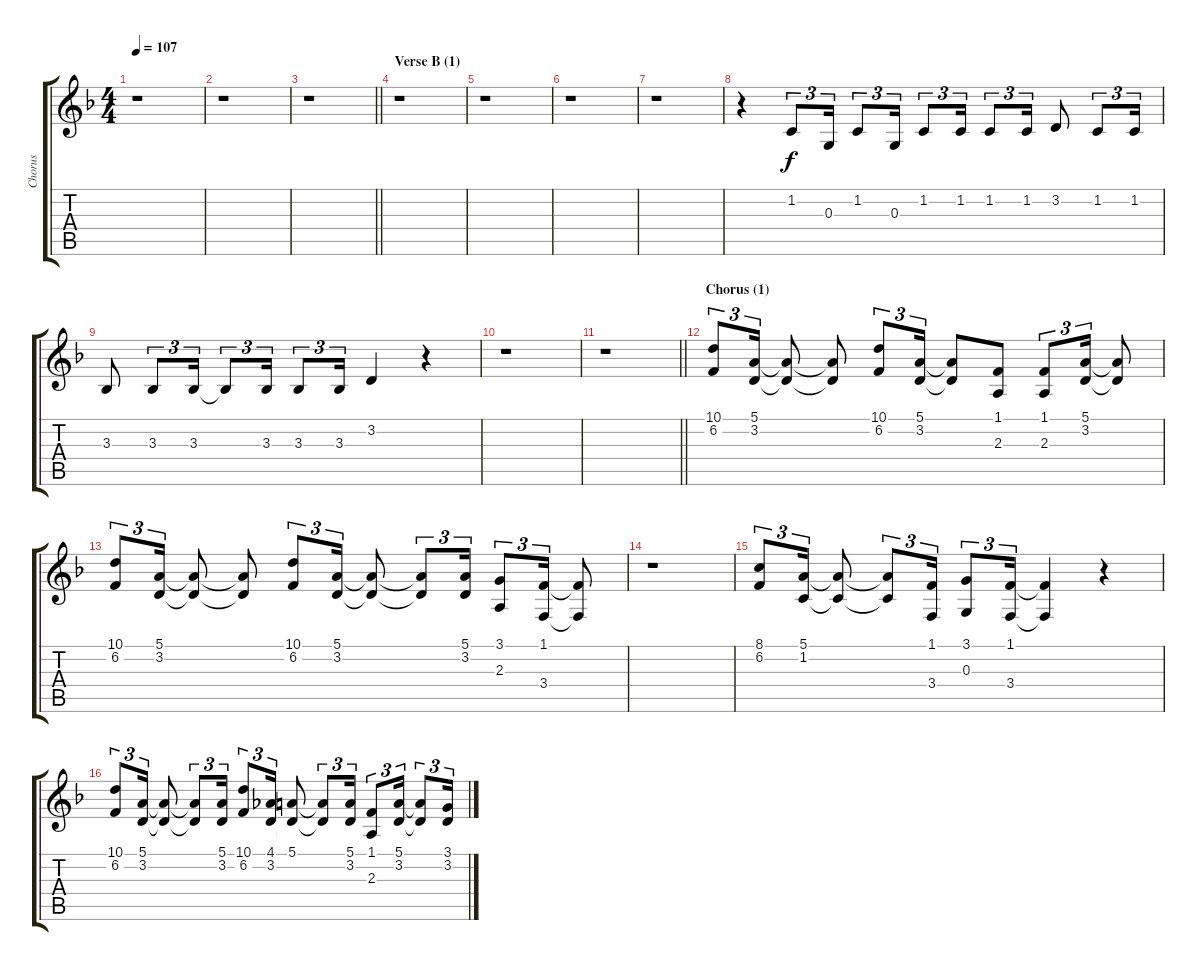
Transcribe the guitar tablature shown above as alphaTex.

\track ("Chorus" "Chorus") {instrument sopranosax}
\staff {score tabs}
\tuning (E4 B3 G3 D3 A2 E2) {hide}
\ts (4 4)
\tempo 107
\clef g2
\ks dminor
r.1{dy f} |
r.1 |
\barLineRight lightlight
r.1 |
\section ("" "Verse B (1)")
r.1 |
r.1 |
r.1 |
r.1 |
r.4 1.2.8{tu (3 2)} 0.3.16{tu (3 2)} 1.2.8{tu (3 2)} 0.3.16{tu (3 2)} 1.2.8{tu (3 2)} 1.2.16{tu (3 2)} 1.2.8{tu (3 2)} 1.2.16{tu (3 2)} 3.2.8 1.2.8{tu (3 2)} 1.2.16{tu (3 2)} |
3.3.8 3.3.8{tu (3 2)} 3.3.16{tu (3 2)} 3.3{t}.8{tu (3 2)} 3.3.16{tu (3 2)} 3.3.8{tu (3 2)} 3.3.16{tu (3 2)} 3.2.4 r.4 |
r.1 |
\barLineRight lightlight
r.1 |
\section ("" "Chorus (1)")
(10.1 6.2).8{tu (3 2)} (5.1 3.2).16{tu (3 2)} (5.1{t} 3.2{t}).8 (5.1{t} 3.2{t}).8 (10.1 6.2).8{tu (3 2)} (5.1 3.2).16{tu (3 2)} (5.1{t} 3.2{t}).8 (1.1 2.3).8 (1.1 2.3).8{tu (3 2)} (5.1 3.2).16{tu (3 2)} (5.1{t} 3.2{t}).8 |
(10.1 6.2).8{tu (3 2)} (5.1 3.2).16{tu (3 2)} (5.1{t} 3.2{t}).8 (5.1{t} 3.2{t}).8 (10.1 6.2).8{tu (3 2)} (5.1 3.2).16{tu (3 2)} (5.1{t} 3.2{t}).8 (5.1{t} 3.2{t}).8{tu (3 2)} (5.1 3.2).16{tu (3 2)} (3.1 2.3).8{tu (3 2)} (1.1 3.4).16{tu (3 2)} (1.1{t} 3.4{t}).8 |
r.1 |
(8.1 6.2).8{tu (3 2)} (5.1 1.2).16{tu (3 2)} (5.1{t} 1.2{t}).8 (5.1{t} 1.2{t}).8{tu (3 2)} (1.1 3.4).16{tu (3 2)} (3.1 0.3).8{tu (3 2)} (1.1 3.4).16{tu (3 2)} (1.1{t} 3.4{t}).4 r.4 |
(10.1 6.2).8{tu (3 2)} (5.1 3.2).16{tu (3 2)} (5.1{t} 3.2{t}).8 (5.1{t} 3.2{t}).8{tu (3 2)} (5.1 3.2).16{tu (3 2)} (10.1 6.2).8{tu (3 2)} (4.1 3.2).16{tu (3 2)} (5.1 3.2{t}).8 (5.1{t} 3.2{t}).8{tu (3 2)} (5.1 3.2).16{tu (3 2)} (1.1 2.3).8{tu (3 2)} (5.1 3.2).16{tu (3 2)} (5.1{t} 3.2{t}).8{tu (3 2)} (3.1 3.2).16{tu (3 2)}
